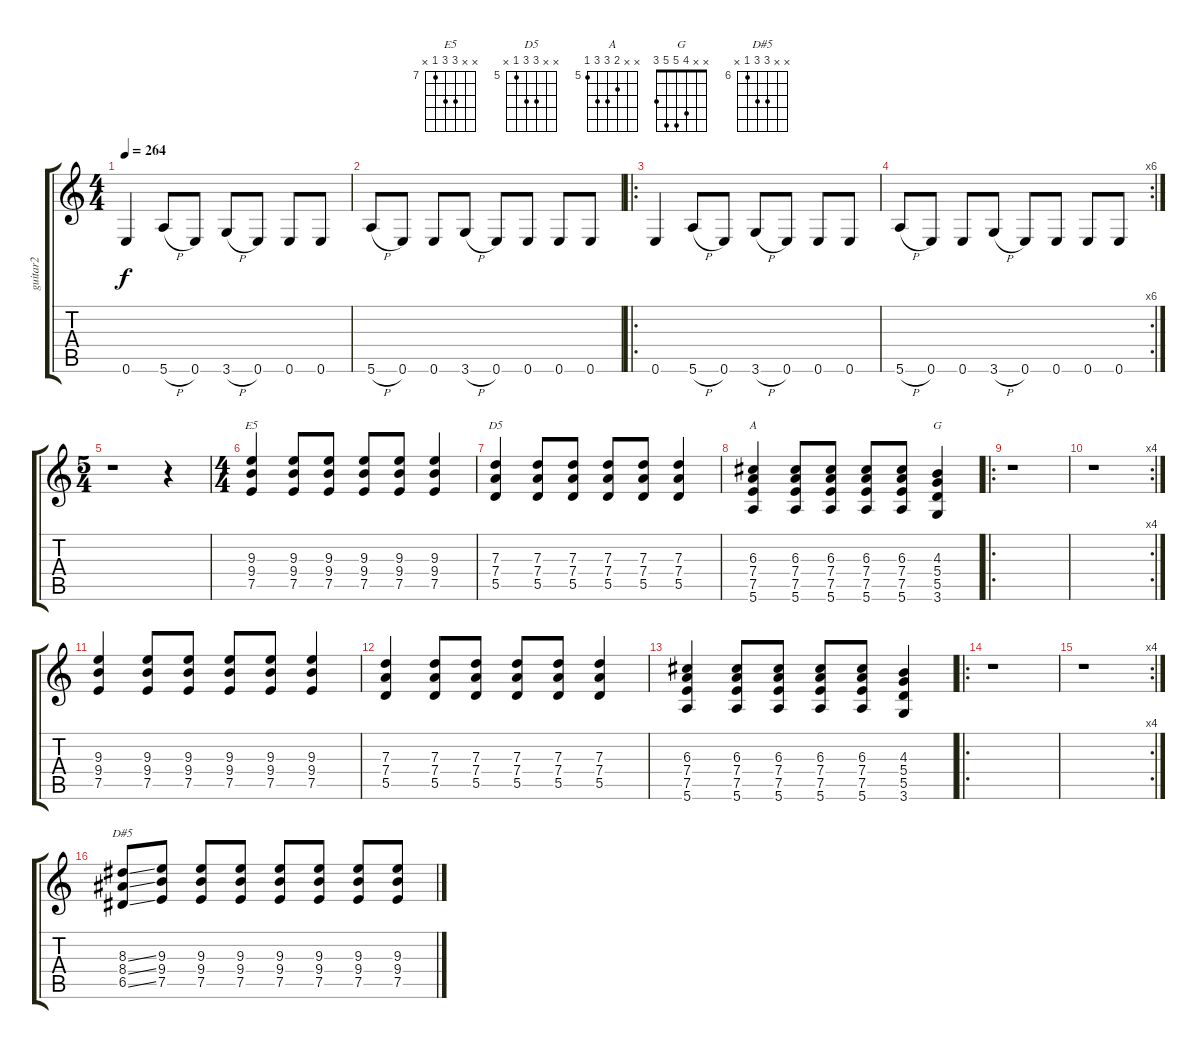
\track ("guitar2" "guitar2") {instrument distortionguitar}
\staff {score tabs}
\tuning (E4 B3 G3 D3 A2 E2) {hide}
\chord ("E5" x x 9 9 7 x) {firstfret 7}
\chord ("D5" x x 7 7 5 x) {firstfret 5}
\chord ("A" x x 6 7 7 5) {firstfret 5}
\chord ("G" x x 4 5 5 3)
\chord ("D#5" x x 8 8 6 x) {firstfret 6}
\ts (4 4)
\tempo 264
\clef g2
\ks c
0.6.4{dy f} 5.6{h}.8 0.6.8 3.6{h}.8 0.6.8 0.6.8 0.6.8 |
5.6{h}.8 0.6.8 0.6.8 3.6{h}.8 0.6.8 0.6.8 0.6.8 0.6.8 |
\ro
0.6.4 5.6{h}.8 0.6.8 3.6{h}.8 0.6.8 0.6.8 0.6.8 |
\rc 6
5.6{h}.8 0.6.8 0.6.8 3.6{h}.8 0.6.8 0.6.8 0.6.8 0.6.8 |
\ts (5 4)
r.1 r.4 |
\ts (4 4)
(9.3 9.4 7.5).4{ch "E5"} (9.3 9.4 7.5).8 (9.3 9.4 7.5).8 (9.3 9.4 7.5).8 (9.3 9.4 7.5).8 (9.3 9.4 7.5).4 |
(7.3 7.4 5.5).4{ch "D5"} (7.3 7.4 5.5).8 (7.3 7.4 5.5).8 (7.3 7.4 5.5).8 (7.3 7.4 5.5).8 (7.3 7.4 5.5).4 |
(6.3 7.4 7.5 5.6).4{ch "A"} (6.3 7.4 7.5 5.6).8 (6.3 7.4 7.5 5.6).8 (6.3 7.4 7.5 5.6).8 (6.3 7.4 7.5 5.6).8 (4.3 5.4 5.5 3.6).4{ch "G"} |
\ro
r.1 |
\rc 4
r.1 |
(9.3 9.4 7.5).4 (9.3 9.4 7.5).8 (9.3 9.4 7.5).8 (9.3 9.4 7.5).8 (9.3 9.4 7.5).8 (9.3 9.4 7.5).4 |
(7.3 7.4 5.5).4 (7.3 7.4 5.5).8 (7.3 7.4 5.5).8 (7.3 7.4 5.5).8 (7.3 7.4 5.5).8 (7.3 7.4 5.5).4 |
(6.3 7.4 7.5 5.6).4 (6.3 7.4 7.5 5.6).8 (6.3 7.4 7.5 5.6).8 (6.3 7.4 7.5 5.6).8 (6.3 7.4 7.5 5.6).8 (4.3 5.4 5.5 3.6).4 |
\ro
r.1 |
\rc 4
r.1 |
(8.3{ss} 8.4{ss} 6.5{ss}).8{ch "D#5"} (9.3 9.4 7.5).8 (9.3 9.4 7.5).8 (9.3 9.4 7.5).8 (9.3 9.4 7.5).8 (9.3 9.4 7.5).8 (9.3 9.4 7.5).8 (9.3 9.4 7.5).8
